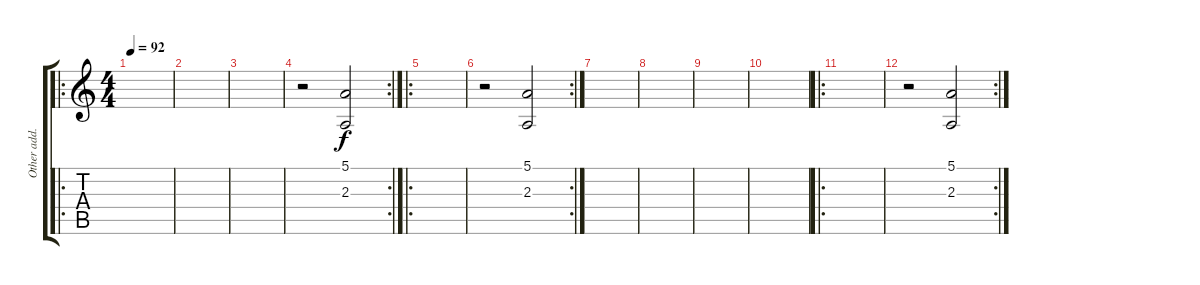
\track ("Other add. Inst." "Other add.") {instrument pizzicatostrings}
\staff {score tabs}
\tuning (E4 B3 G3 D3 A2 E2) {hide}
\ro
\ts (4 4)
\tempo 92
\clef g2
\ks c
|
|
|
\rc 2
r.2 (5.1 2.3).2{instrument reversecymbal} |
\ro
|
\rc 2
r.2 (5.1 2.3).2{instrument reversecymbal} |
|
|
|
|
\ro
|
\rc 2
r.2 (5.1 2.3).2{instrument reversecymbal}
